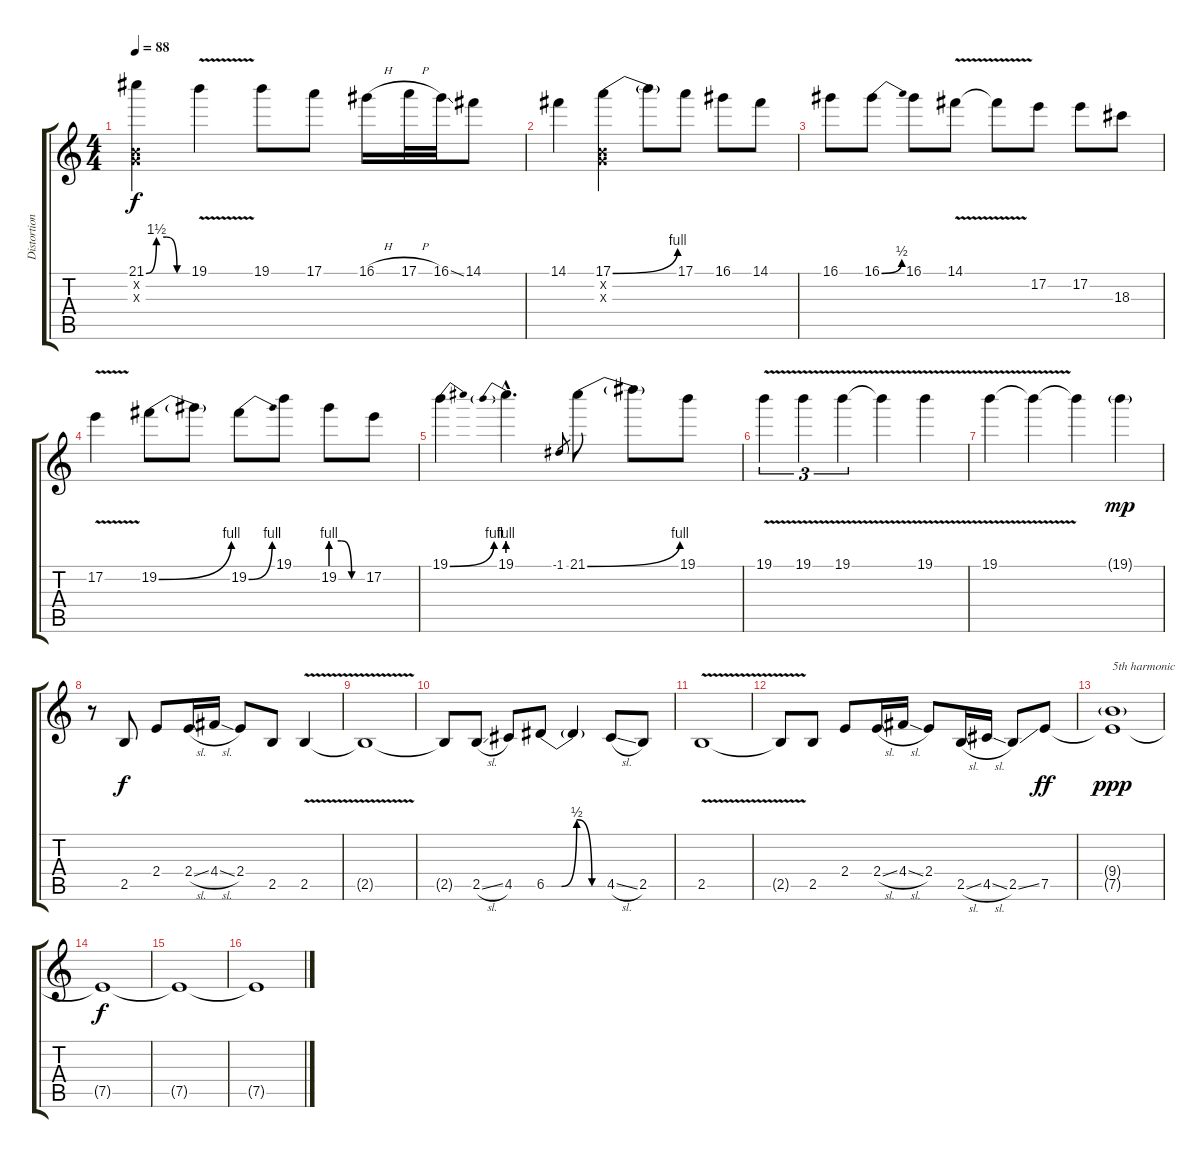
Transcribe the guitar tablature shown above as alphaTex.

\track ("Distortion Guitar " "Distortion") {instrument distortionguitar}
\staff {score tabs}
\tuning (E4 B3 G3 D3 A2 E2) {hide}
\ts (4 4)
\tempo 88
\clef g2
\ks c
(21.1{be (custom 0 0 15 6 30 6 45 0 60 0)} 0.2{x} 0.3{x}).4{dy f} 19.1{v}.4 19.1.8 17.1.8 16.1{h}.16 17.1{h}.32 16.1{ss}.32 14.1.8 |
14.1.4 (17.1{be (bend 0 0 60 4)} 0.2{x} 0.3{x}).4 17.1{t}.8 17.1.8 16.1.8 14.1.8 |
16.1.8 16.1{be (bend 0 0 60 2)}.8 16.1.8 14.1{v}.8 14.1{t}.8 17.2.8 17.2.8 18.3.8 |
17.2{v}.4 19.2{be (bend 0 0 60 4)}.8 19.2{t}.8 19.2{be (bend 0 0 60 4)}.8 19.1.8 19.2{be (custom 0 4 20 4 40 0 60 0)}.8 17.2.8 |
19.1{be (bend 0 0 60 4)}.4 19.1{be (prebend 0 4 60 4) hac}.4{d} -1.1.8{gr} 21.1{be (bend 0 0 60 4)}.8 21.1{t}.8 19.1.8 |
19.1{v}.4{tu (3 2)} 19.1{v}.4{tu (3 2)} 19.1{v}.4{tu (3 2)} 19.1{t}.4 19.1{v}.4 |
19.1{v}.4 19.1{t}.4 19.1{t}.4 19.1{g}.4{dy mp} |
r.8 2.5.8{dy f} 2.4.8 2.4{sl}.16 4.4{sl}.16 2.4.8 2.5.8 2.5{v}.4 |
2.5{t}.1 |
2.5{t}.8 2.5{sl}.8 4.5.8 6.5{be (custom 0 0 15 0 30 2 45 0 60 0)}.8 6.5{t}.4 4.5{sl}.8 2.5.8 |
2.5{v}.1 |
2.5{t}.8 2.5.8 2.4.8 2.4{sl}.16 4.4{sl}.16 2.4.8 2.5{sl}.16 4.5{sl}.16 2.5{ss}.8 7.5.8{dy ff} |
(9.4{g} 7.5{t}).1{txt "5th harmonic" dy ppp} |
7.5{t}.1{dy f volume 0} |
7.5{t}.1 |
7.5{t}.1
